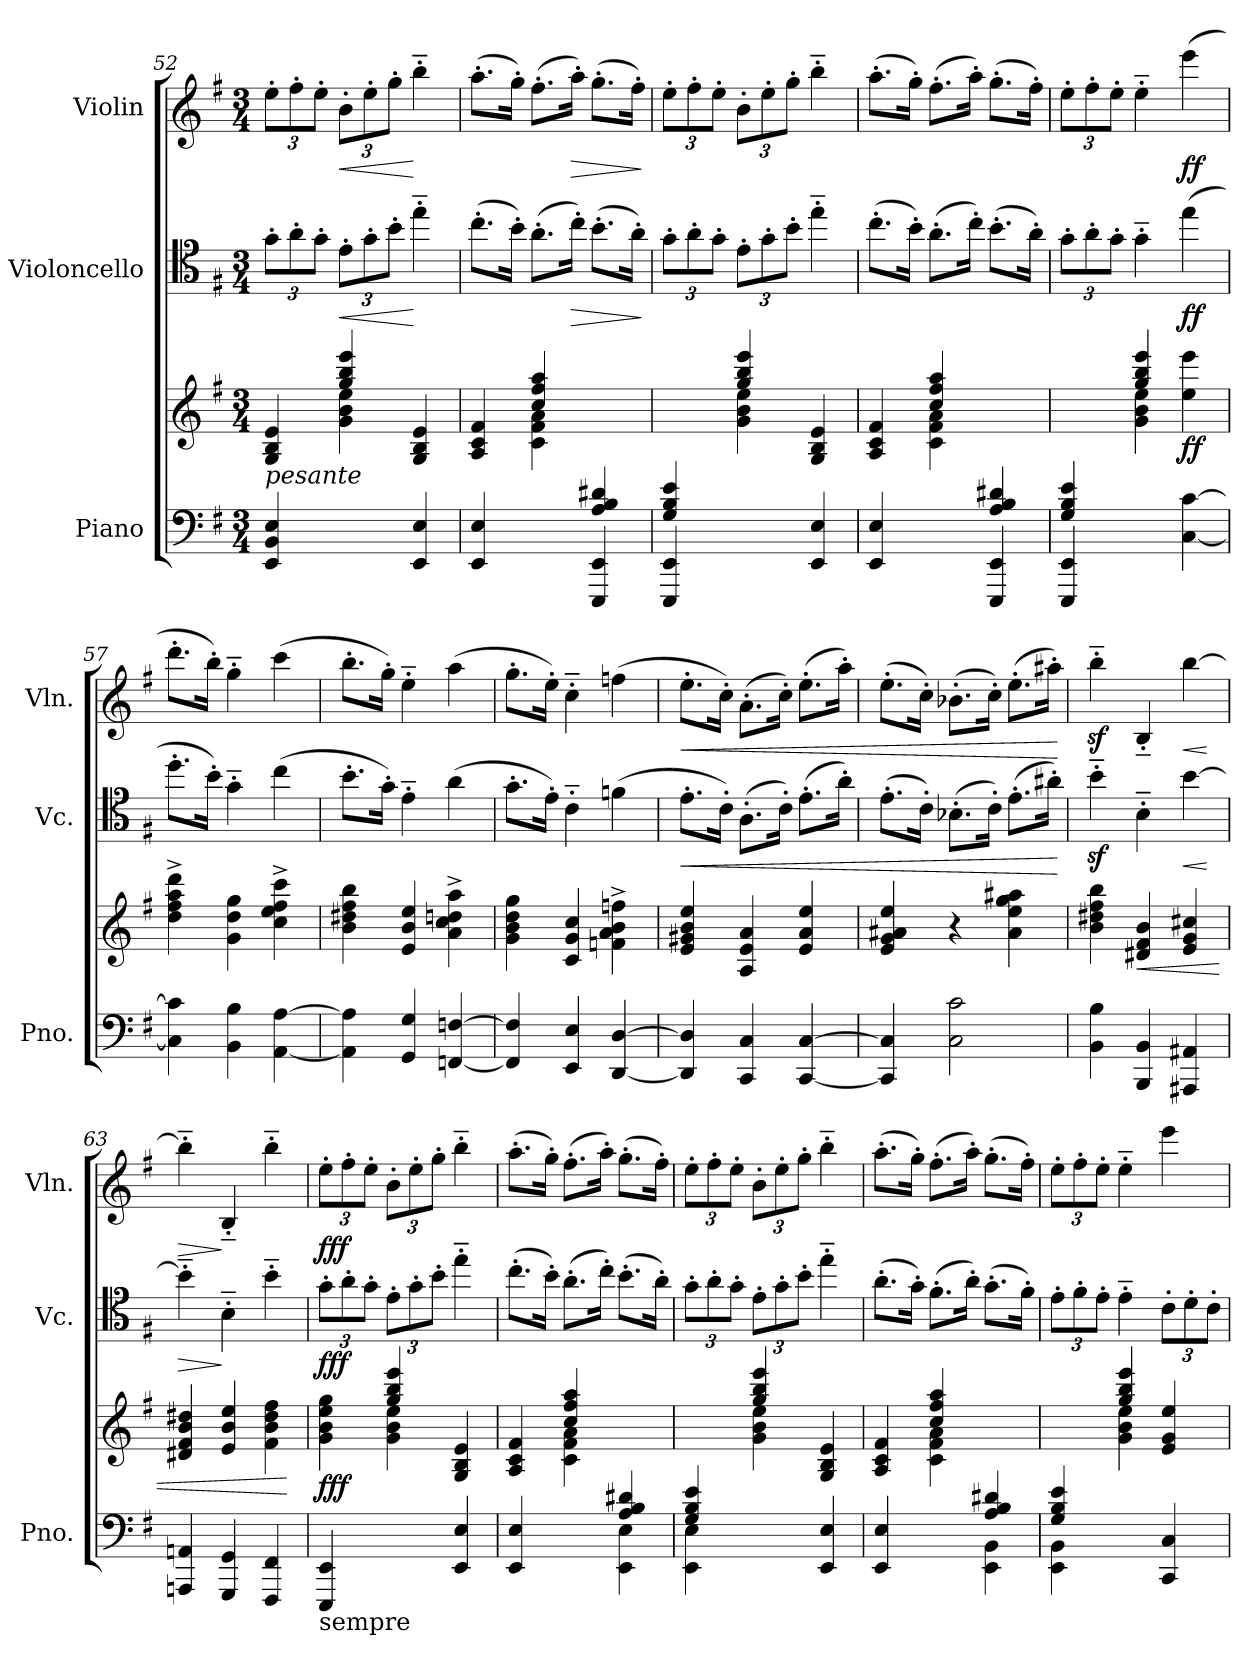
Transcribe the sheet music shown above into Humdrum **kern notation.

**kern	**kern	**dynam	**kern	**dynam	**kern	**dynam
*part3	*part3	*part3	*part2	*part2	*part1	*part1
*staff4	*staff3	*staff3/4	*staff2	*staff2	*staff1	*staff1
*I"Piano	*	*	*I"Violoncello	*	*I"Violin	*
*I'Pno.	*	*	*I'Vc.	*	*I'Vln.	*
!!LO:PB:g=z
*clefF4	*clefG2	*	*clefC4	*	*clefG2	*
*k[f#]	*k[f#]	*	*k[f#]	*	*k[f#]	*
*M3/4	*M3/4	*	*M3/4	*	*M3/4	*
=52	=52	=52	=52	=52	=52	=52
*	*^	*	*	*	*	*
*	*	*	*	*Xbrackettup	*	*Xbrackettup	*
!	!LO:TX:b:i:t=pesante	!	!	!	!	!	!
4EE/ 4BB/ 4E/	4G/ 4B/ 4e/	4ryy	.	12g'\L	.	12ee'\L	.
.	.	.	.	12a'\	.	12ff#'\	.
.	.	.	.	12g'\J	.	12ee'\J	.
!	!	!	!	!	!LO:HP:b	!	!LO:HP:b
4ryy	4gg/ 4bb/ 4eee/	4g\ 4b\ 4ee\	.	12e'\L	<	12b'\L	<
.	.	.	.	12g'\	.	12ee'\	.
.	.	.	.	12b'\J	.	12gg'\J	.
4EE/ 4E/	4G/ 4B/ 4e/	4ryy	.	4ee'~\	[	4bb'~\	[
=53	=53	=53	=53	=53	=53	=53	=53
*^	*	*	*	*	*	*	*
2ryy	4EE/ 4E/	4A/ 4c/ 4f#/	4ryy	.	(8.cc'\L	.	(8.aa'\L	.
.	.	.	.	.	16b'\Jk)	.	16gg'\Jk)	.
.	4ryy	4cc/ 4ff#/ 4aa/	4c\ 4f#\ 4a\	.	(8.a'\L	.	(8.ff#'\L	.
!	!	!	!	!	!	!LO:HP:b	!	!LO:HP:b
.	.	.	.	.	16cc'\Jk)	>	16aa'\Jk)	>
4A/ 4B/ 4d#X/	4EEE/ 4EE/	4ryy	4ryy	.	(8.b'\L	.	(8.gg'\L	.
.	.	.	.	.	16a'\Jk)	.	16ff#'\Jk)	.
*v	*v	*	*	*	*	*	*	*
*	*v	*v	*	*	*	*	*
.	.	.	.	]	.	]
=54	=54	=54	=54	=54	=54	=54
*^	*^	*	*	*	*	*
4G/ 4B/ 4e/	4EEE/ 4EE/	4ryy	4ryy	.	12g'\L	.	12ee'\L	.
.	.	.	.	.	12a'\	.	12ff#'\	.
.	.	.	.	.	12g'\J	.	12ee'\J	.
2ryy	4ryy	4gg/ 4bb/ 4eee/	4g\ 4b\ 4ee\	.	12e'\L	.	12b'\L	.
.	.	.	.	.	12g'\	.	12ee'\	.
.	.	.	.	.	12b'\J	.	12gg'\J	.
.	4EE/ 4E/	4G/ 4B/ 4e/	4ryy	.	4ee'~\	.	4bb'~\	.
=55	=55	=55	=55	=55	=55	=55	=55	=55
2ryy	4EE/ 4E/	4A/ 4c/ 4f#/	4ryy	.	(8.cc'\L	.	(8.aa'\L	.
.	.	.	.	.	16b'\Jk)	.	16gg'\Jk)	.
.	4ryy	4cc/ 4ff#/ 4aa/	4c\ 4f#\ 4a\	.	(8.a'\L	.	(8.ff#'\L	.
.	.	.	.	.	16cc'\Jk)	.	16aa'\Jk)	.
4A/ 4B/ 4d#X/	4EEE/ 4EE/	4ryy	4ryy	.	(8.b'\L	.	(8.gg'\L	.
.	.	.	.	.	16a'\Jk)	.	16ff#'\Jk)	.
!!LO:LB:g=z
=56	=56	=56	=56	=56	=56	=56	=56	=56
4G/ 4B/ 4e/	4EEE/ 4EE/	4ryy	4ryy	.	12g'\L	.	12ee'\L	.
.	.	.	.	.	12a'\	.	12ff#'\	.
.	.	.	.	.	12g'\J	.	12ee'\J	.
2ryy	4ryy	4gg/ 4bb/ 4eee/	4g\ 4b\ 4ee\	.	4g'~\	.	4ee'~\	.
!	!	!	!	!LO:DY:b	!	!LO:DY:b	!	!LO:DY:b
.	[4C\ [4c\	4ee\ 4eee\	4ryy	ff	(4ee\	ff	(4eee\	ff
*v	*v	*	*	*	*	*	*	*
*	*v	*v	*	*	*	*	*
=57	=57	=57	=57	=57	=57	=57
4C\] 4c\]	4dd\^ 4ff#\^ 4aa\^ 4ddd\^	.	8.dd'\L	.	8.ddd'\L	.
.	.	.	16b'\Jk)	.	16bb'\Jk)	.
4BB\ 4B\	4g\ 4dd\ 4gg\	.	4g'~\	.	4gg'~\	.
[4AA\ [4A\	4cc\^ 4ee\^ 4ff#\^ 4ccc\^	.	(4cc\	.	(4ccc\	.
=58	=58	=58	=58	=58	=58	=58
4AA\] 4A\]	4b\ 4dd#X\ 4ff#\ 4bb\	.	8.b'\L	.	8.bb'\L	.
.	.	.	16g'\Jk)	.	16gg'\Jk)	.
4GG/ 4G/	4e/ 4b/ 4ee/	.	4e'~\	.	4ee'~\	.
[4FFn/ [4Fn/	4a\^ 4cc\^ 4ddnj\^ 4aa\^	.	(4a\	.	(4aa\	.
=59	=59	=59	=59	=59	=59	=59
4FF/] 4F/]	4g\ 4b\ 4dd\ 4gg\	.	8.g'\L	.	8.gg'\L	.
.	.	.	16e'\Jk)	.	16ee'\Jk)	.
4EE/ 4E/	4c/ 4g/ 4cc/	.	4c'~\	.	4cc'~\	.
[4DD/ [4D/	4fn\^ 4a\^ 4b\^ 4ffn\^	.	(4fn\	.	(4ffn\	.
!!LO:LB:g=z
=60	=60	=60	=60	=60	=60	=60
!	!	!	!	!LO:HP:b	!	!LO:HP:b
4DD/] 4D/]	4e/ 4g#X/ 4b/ 4ee/	.	8.e'\L	<	8.ee'\L	<
.	.	.	16c'\Jk)	.	16cc'\Jk)	.
4CC/ 4C/	4A/ 4e/ 4a/	.	(8.A'\L	.	(8.a'\L	.
.	.	.	16c'\Jk)	.	16cc'\Jk)	.
[4CC/ [4C/	4e/ 4a/ 4ee/	.	(8.e'\L	.	(8.ee'\L	.
.	.	.	16a'\Jk)	.	16aa'\Jk)	.
=61	=61	=61	=61	=61	=61	=61
4CC/] 4C/]	4e/ 4g/ 4a#X/ 4ee/	.	(8.e'\L	.	(8.ee'\L	.
.	.	.	16c'\Jk)	.	16cc'\Jk)	.
2C\ 2c\	4r	.	(8.B-X'\L	.	(8.b-X'\L	.
.	.	.	16c'\Jk)	.	16cc'\Jk)	.
.	4a#\ 4ee\ 4gg\ 4aa#X\	.	(8.e'\L	.	(8.ee'\L	.
.	.	.	16a#X'\Jk)	.	16aa#X'\Jk)	.
.	.	.	.	[	.	[
=62	=62	=62	=62	=62	=62	=62
4BB\ 4B\	4b\ 4dd#X\ 4ff#\ 4bb\	.	4bz<'~\	.	4bbz<'~\	.
!	!	!LO:HP:b	!	!	!	!
4BBB/ 4BB/	4d#X/ 4f#/ 4b/	<	4B'~\	.	4B'~/	.
!	!	!	!	!LO:HP:b	!	!LO:HP:b
4AAA#X/ 4AA#X/	4e/ 4g/ 4cc#X/	.	[4b\	<	[4bb\	<
.	.	.	.	[	.	[
=63	=63	=63	=63	=63	=63	=63
!	!	!	!	!LO:HP:b	!	!LO:HP:b
4AAAn/ 4AAn/	4d#X/ 4f#/ 4b/ 4dd#X/	.	4b'~\]	>	4bb'~\]	>
4GGG/ 4GG/	4e/ 4b/ 4ee/	.	4B'~\	]	4B'~/	]
4FFF#/ 4FF#/	4f#\ 4b\ 4dd#\ 4ff#\	.	4b'~\	.	4bb'~\	.
.	.	[	.	.	.	.
!!LO:PB:g=z
=64	=64	=64	=64	=64	=64	=64
*	*^	*	*	*	*	*
!LO:TX:b:t=sempre	!	!	!	!	!	!	!
!	!	!	!LO:DY:b	!	!LO:DY:b	!	!LO:DY:b
4EEE/ 4EE/	4g\ 4b\ 4ee\ 4gg\	4ryy	fff	12g'\L	fff	12ee'\L	fff
.	.	.	.	12a'\	.	12ff#'\	.
.	.	.	.	12g'\J	.	12ee'\J	.
4ryy	4gg/ 4bb/ 4eee/	4g\ 4b\ 4ee\	.	12e'\L	.	12b'\L	.
.	.	.	.	12g'\	.	12ee'\	.
.	.	.	.	12b'\J	.	12gg'\J	.
4EE/ 4E/	4G/ 4B/ 4e/	4ryy	.	4ee'~\	.	4bb'~\	.
=65	=65	=65	=65	=65	=65	=65	=65
*^	*	*	*	*	*	*	*
2ryy	4EE/ 4E/	4A/ 4c/ 4f#/	4ryy	.	(8.cc'\L	.	(8.aa'\L	.
.	.	.	.	.	16b'\Jk)	.	16gg'\Jk)	.
.	4ryy	4cc/ 4ff#/ 4aa/	4c\ 4f#\ 4a\	.	(8.a'\L	.	(8.ff#'\L	.
.	.	.	.	.	16cc'\Jk)	.	16aa'\Jk)	.
4A/ 4B/ 4d#X/	4EE\ 4E\	4ryy	4ryy	.	(8.b'\L	.	(8.gg'\L	.
.	.	.	.	.	16a'\Jk)	.	16ff#'\Jk)	.
=66	=66	=66	=66	=66	=66	=66	=66	=66
4G/ 4B/ 4e/	4EE\ 4E\	4ryy	4ryy	.	12g'\L	.	12ee'\L	.
.	.	.	.	.	12a'\	.	12ff#'\	.
.	.	.	.	.	12g'\J	.	12ee'\J	.
2ryy	4ryy	4gg/ 4bb/ 4eee/	4g\ 4b\ 4ee\	.	12e'\L	.	12b'\L	.
.	.	.	.	.	12g'\	.	12ee'\	.
.	.	.	.	.	12b'\J	.	12gg'\J	.
.	4EE/ 4E/	4G/ 4B/ 4e/	4ryy	.	4ee'~\	.	4bb'~\	.
=67	=67	=67	=67	=67	=67	=67	=67	=67
2ryy	4EE/ 4E/	4A/ 4c/ 4f#/	4ryy	.	(8.a'\L	.	(8.aa'\L	.
.	.	.	.	.	16g'\Jk)	.	16gg'\Jk)	.
.	4ryy	4cc/ 4ff#/ 4aa/	4c\ 4f#\ 4a\	.	(8.f#'\L	.	(8.ff#'\L	.
.	.	.	.	.	16a'\Jk)	.	16aa'\Jk)	.
4A/ 4B/ 4d#X/	4EE\ 4BB\	4ryy	4ryy	.	(8.g'\L	.	(8.gg'\L	.
.	.	.	.	.	16f#'\Jk)	.	16ff#'\Jk)	.
!!LO:LB:g=z
=68	=68	=68	=68	=68	=68	=68	=68	=68
4G/ 4B/ 4e/	4EE\ 4BB\	4ryy	4ryy	.	12e'\L	.	12ee'\L	.
.	.	.	.	.	12f#'\	.	12ff#'\	.
.	.	.	.	.	12e'\J	.	12ee'\J	.
2ryy	4ryy	4gg/ 4bb/ 4eee/	4g\ 4b\ 4ee\	.	4e'~\	.	4ee'~\	.
.	4CC/ 4C/	4e/ 4g/ 4ee/	4ryy	.	12c'\L	.	4eee\	.
.	.	.	.	.	12d'\	.	.	.
.	.	.	.	.	12c'\J	.	.	.
*v	*v	*	*	*	*	*	*	*
*	*v	*v	*	*	*	*	*
=	=	=	=	=	=	=
*-	*-	*-	*-	*-	*-	*-
